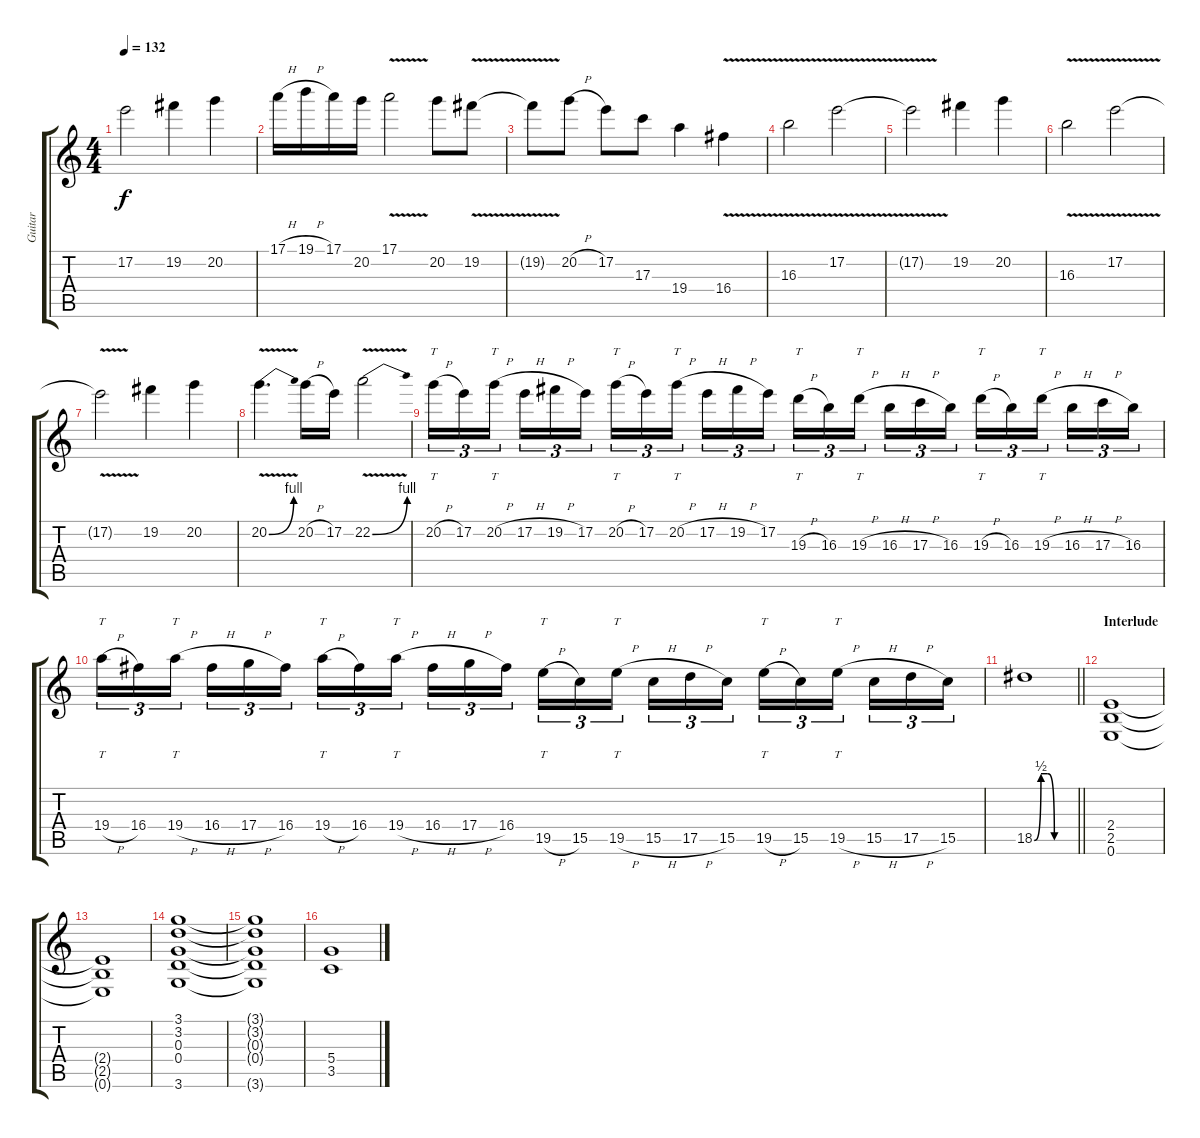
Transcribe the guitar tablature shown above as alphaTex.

\track ("Guitar" "Guitar") {instrument distortionguitar}
\staff {score tabs}
\tuning (E4 B3 G3 D3 A2 E2) {hide}
\ts (4 4)
\tempo 132
\clef g2
\ks c
17.2{t}.2{dy f} 19.2.4 20.2.4 |
17.1{h}.16 19.1{h}.16 17.1.16 20.2.16 17.1{v}.2 20.2.8 19.2{v}.8 |
19.2{t}.8 20.2{h}.8 17.2.8 17.3.8 19.4.4 16.4{v}.4 |
16.3{v}.2 17.2{v}.2 |
17.2{t}.2 19.2.4 20.2.4 |
16.3{v}.2 17.2{v}.2 |
17.2{t}.2 19.2.4 20.2.4 |
20.2{be (bend 0 0 60 4) v}.4{d} 20.2{h}.16 17.2.16 22.2{be (bend 0 0 60 4) v}.2 |
20.2{h}.16{tt tu (3 2)} 17.2.16{tu (3 2)} 20.2{h}.16{tt tu (3 2) beam splitsecondary} 17.2{h}.16{tu (3 2)} 19.2{h}.16{tu (3 2)} 17.2.16{tu (3 2)} 20.2{h}.16{tt tu (3 2)} 17.2.16{tu (3 2)} 20.2{h}.16{tt tu (3 2) beam splitsecondary} 17.2{h}.16{tu (3 2)} 19.2{h}.16{tu (3 2)} 17.2.16{tu (3 2)} 19.3{h}.16{tt tu (3 2)} 16.3.16{tu (3 2)} 19.3{h}.16{tt tu (3 2) beam splitsecondary} 16.3{h}.16{tu (3 2)} 17.3{h}.16{tu (3 2)} 16.3.16{tu (3 2)} 19.3{h}.16{tt tu (3 2)} 16.3.16{tu (3 2)} 19.3{h}.16{tt tu (3 2) beam splitsecondary} 16.3{h}.16{tu (3 2)} 17.3{h}.16{tu (3 2)} 16.3.16{tu (3 2)} |
19.4{h}.16{tt tu (3 2)} 16.4.16{tu (3 2)} 19.4{h}.16{tt tu (3 2) beam splitsecondary} 16.4{h}.16{tu (3 2)} 17.4{h}.16{tu (3 2)} 16.4.16{tu (3 2)} 19.4{h}.16{tt tu (3 2)} 16.4.16{tu (3 2)} 19.4{h}.16{tt tu (3 2) beam splitsecondary} 16.4{h}.16{tu (3 2)} 17.4{h}.16{tu (3 2)} 16.4.16{tu (3 2)} 19.5{h}.16{tt tu (3 2)} 15.5.16{tu (3 2)} 19.5{h}.16{tt tu (3 2) beam splitsecondary} 15.5{h}.16{tu (3 2)} 17.5{h}.16{tu (3 2)} 15.5.16{tu (3 2)} 19.5{h}.16{tt tu (3 2)} 15.5.16{tu (3 2)} 19.5{h}.16{tt tu (3 2) beam splitsecondary} 15.5{h}.16{tu (3 2)} 17.5{h}.16{tu (3 2)} 15.5.16{tu (3 2)} |
\barLineRight lightlight
18.5{be (custom 0 0 10 2 20 2 30 0 60 0)}.1 |
\section ("" "Interlude")
(2.4 2.5 0.6).1{volume 11} |
(2.4{t} 2.5{t} 0.6{t}).1 |
(3.1 3.2 0.3 0.4 3.6).1 |
(3.1{t} 3.2{t} 0.3{t} 0.4{t} 3.6{t}).1 |
(5.4 3.5).1
